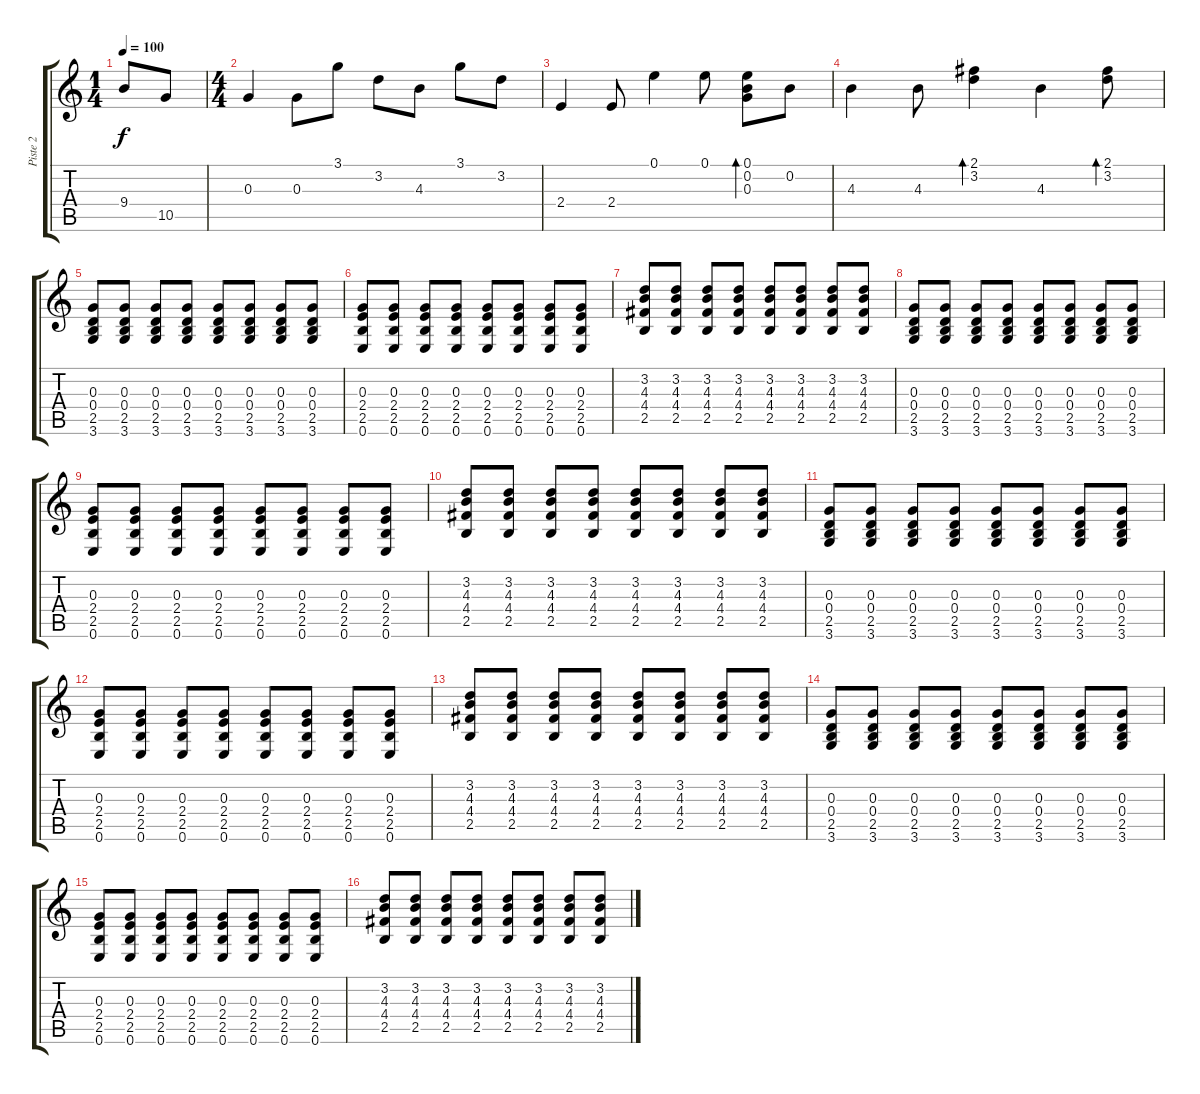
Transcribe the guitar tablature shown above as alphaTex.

\track ("Piste 2" "Piste 2") {instrument electricguitarclean}
\staff {score tabs}
\tuning (E4 B3 G3 D3 A2 E2) {hide}
\ts (1 4)
\tempo 100
\clef g2
\ks c
9.4.8{dy f} 10.5.8 |
\ts (4 4)
0.3.4{volume 4 instrument electricguitarclean} 0.3.8 3.1.8 3.2.8 4.3.8 3.1.8 3.2.8 |
2.4.4{volume 5} 2.4.8 0.1.4 0.1.8 (0.1 0.2 0.3).8{bd 480} 0.2.8 |
4.3.4{volume 7} 4.3.8 (2.1 3.2).4{bd 480} 4.3.4 (2.1 3.2).8{bd 480} |
(0.3 0.4 2.5 3.6).8{volume 6} (0.3 0.4 2.5 3.6).8 (0.3 0.4 2.5 3.6).8 (0.3 0.4 2.5 3.6).8 (0.3 0.4 2.5 3.6).8 (0.3 0.4 2.5 3.6).8 (0.3 0.4 2.5 3.6).8 (0.3 0.4 2.5 3.6).8 |
(0.3 2.4 2.5 0.6).8 (0.3 2.4 2.5 0.6).8 (0.3 2.4 2.5 0.6).8 (0.3 2.4 2.5 0.6).8 (0.3 2.4 2.5 0.6).8 (0.3 2.4 2.5 0.6).8 (0.3 2.4 2.5 0.6).8 (0.3 2.4 2.5 0.6).8 |
(3.2 4.3 4.4 2.5).8{volume 8} (3.2 4.3 4.4 2.5).8 (3.2 4.3 4.4 2.5).8 (3.2 4.3 4.4 2.5).8 (3.2 4.3 4.4 2.5).8 (3.2 4.3 4.4 2.5).8 (3.2 4.3 4.4 2.5).8 (3.2 4.3 4.4 2.5).8 |
(0.3 0.4 2.5 3.6).8 (0.3 0.4 2.5 3.6).8 (0.3 0.4 2.5 3.6).8 (0.3 0.4 2.5 3.6).8 (0.3 0.4 2.5 3.6).8 (0.3 0.4 2.5 3.6).8 (0.3 0.4 2.5 3.6).8 (0.3 0.4 2.5 3.6).8 |
(0.3 2.4 2.5 0.6).8 (0.3 2.4 2.5 0.6).8 (0.3 2.4 2.5 0.6).8 (0.3 2.4 2.5 0.6).8 (0.3 2.4 2.5 0.6).8 (0.3 2.4 2.5 0.6).8 (0.3 2.4 2.5 0.6).8 (0.3 2.4 2.5 0.6).8 |
(3.2 4.3 4.4 2.5).8 (3.2 4.3 4.4 2.5).8 (3.2 4.3 4.4 2.5).8 (3.2 4.3 4.4 2.5).8 (3.2 4.3 4.4 2.5).8 (3.2 4.3 4.4 2.5).8 (3.2 4.3 4.4 2.5).8 (3.2 4.3 4.4 2.5).8 |
(0.3 0.4 2.5 3.6).8 (0.3 0.4 2.5 3.6).8 (0.3 0.4 2.5 3.6).8 (0.3 0.4 2.5 3.6).8 (0.3 0.4 2.5 3.6).8 (0.3 0.4 2.5 3.6).8 (0.3 0.4 2.5 3.6).8 (0.3 0.4 2.5 3.6).8 |
(0.3 2.4 2.5 0.6).8 (0.3 2.4 2.5 0.6).8 (0.3 2.4 2.5 0.6).8 (0.3 2.4 2.5 0.6).8 (0.3 2.4 2.5 0.6).8 (0.3 2.4 2.5 0.6).8 (0.3 2.4 2.5 0.6).8 (0.3 2.4 2.5 0.6).8 |
(3.2 4.3 4.4 2.5).8 (3.2 4.3 4.4 2.5).8 (3.2 4.3 4.4 2.5).8 (3.2 4.3 4.4 2.5).8 (3.2 4.3 4.4 2.5).8 (3.2 4.3 4.4 2.5).8 (3.2 4.3 4.4 2.5).8 (3.2 4.3 4.4 2.5).8 |
(0.3 0.4 2.5 3.6).8 (0.3 0.4 2.5 3.6).8 (0.3 0.4 2.5 3.6).8 (0.3 0.4 2.5 3.6).8 (0.3 0.4 2.5 3.6).8 (0.3 0.4 2.5 3.6).8 (0.3 0.4 2.5 3.6).8 (0.3 0.4 2.5 3.6).8 |
(0.3 2.4 2.5 0.6).8 (0.3 2.4 2.5 0.6).8 (0.3 2.4 2.5 0.6).8 (0.3 2.4 2.5 0.6).8 (0.3 2.4 2.5 0.6).8 (0.3 2.4 2.5 0.6).8 (0.3 2.4 2.5 0.6).8 (0.3 2.4 2.5 0.6).8 |
(3.2 4.3 4.4 2.5).8 (3.2 4.3 4.4 2.5).8 (3.2 4.3 4.4 2.5).8 (3.2 4.3 4.4 2.5).8 (3.2 4.3 4.4 2.5).8 (3.2 4.3 4.4 2.5).8 (3.2 4.3 4.4 2.5).8 (3.2 4.3 4.4 2.5).8
